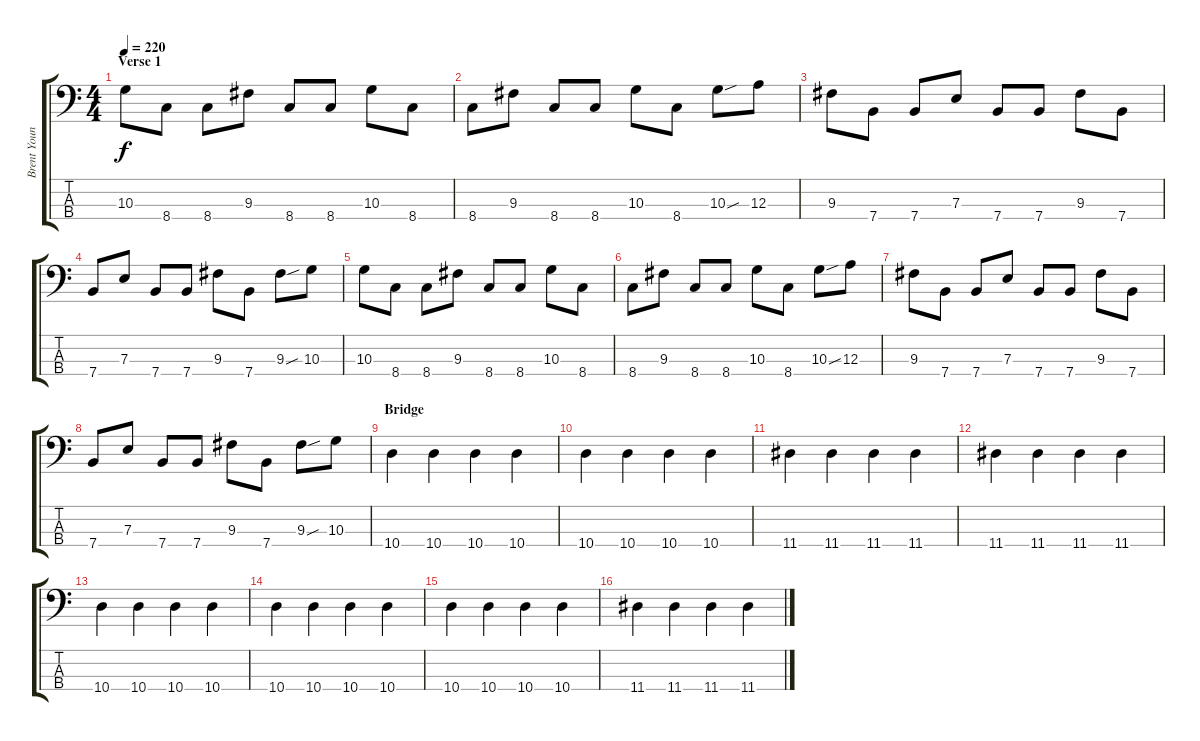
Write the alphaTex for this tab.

\track ("Brent Young" "Brent Youn") {instrument electricbasspick}
\staff {score tabs}
\tuning (G2 D2 A1 E1) {hide}
\ts (4 4)
\section ("" "Verse 1")
\tempo 220
\clef f4
\ks c
10.3.8{dy f} 8.4.8 8.4.8 9.3.8 8.4.8 8.4.8 10.3.8 8.4.8 |
8.4.8 9.3.8 8.4.8 8.4.8 10.3.8 8.4.8 10.3{sou}.8 12.3.8 |
9.3.8 7.4.8 7.4.8 7.3.8 7.4.8 7.4.8 9.3.8 7.4.8 |
7.4.8 7.3.8 7.4.8 7.4.8 9.3.8 7.4.8 9.3{sou}.8 10.3.8 |
10.3.8 8.4.8 8.4.8 9.3.8 8.4.8 8.4.8 10.3.8 8.4.8 |
8.4.8 9.3.8 8.4.8 8.4.8 10.3.8 8.4.8 10.3{sou}.8 12.3.8 |
9.3.8 7.4.8 7.4.8 7.3.8 7.4.8 7.4.8 9.3.8 7.4.8 |
7.4.8 7.3.8 7.4.8 7.4.8 9.3.8 7.4.8 9.3{sou}.8 10.3.8 |
\section ("" "Bridge")
10.4.4 10.4.4 10.4.4 10.4.4 |
10.4.4 10.4.4 10.4.4 10.4.4 |
11.4.4 11.4.4 11.4.4 11.4.4 |
11.4.4 11.4.4 11.4.4 11.4.4 |
10.4.4 10.4.4 10.4.4 10.4.4 |
10.4.4 10.4.4 10.4.4 10.4.4 |
10.4.4 10.4.4 10.4.4 10.4.4 |
11.4.4 11.4.4 11.4.4 11.4.4
